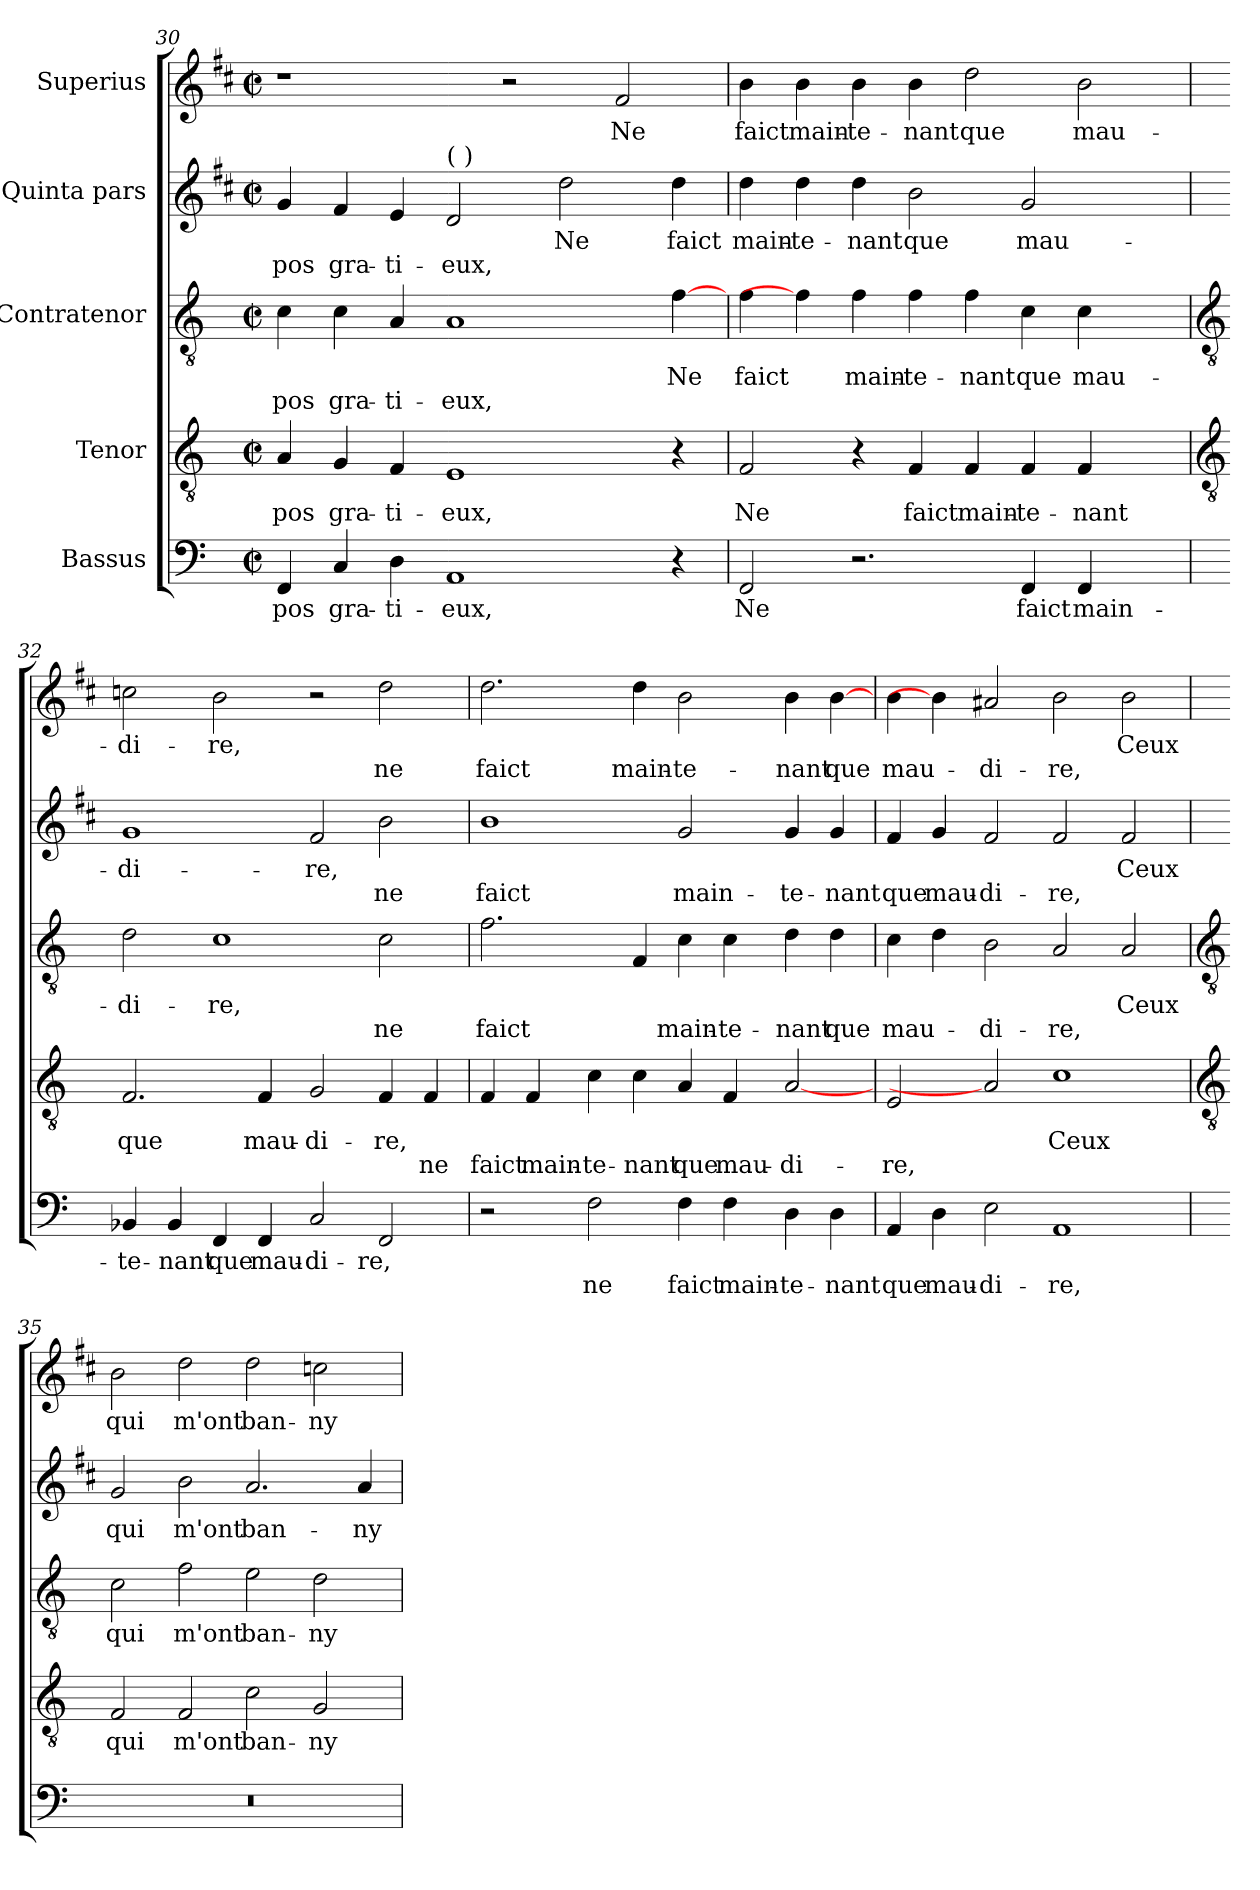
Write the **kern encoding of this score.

**kern	**text	**text	**kern	**text	**text	**kern	**text	**text	**kern	**text	**text	**kern	**text	**text
*part5	*part5	*part5	*part4	*part4	*part4	*part3	*part3	*part3	*part2	*part2	*part2	*part1	*part1	*part1
*staff5	*staff5	*staff5	*staff4	*staff4	*staff4	*staff3	*staff3	*staff3	*staff2	*staff2	*staff2	*staff1	*staff1	*staff1
*I"Bassus	*	*	*I"Tenor	*	*	*I"Contratenor	*	*	*I"Quinta pars	*	*	*I"Superius	*	*
*clefF4	*	*	*clefGv2	*	*	*clefGv2	*	*	*clefG2	*	*	*clefG2	*	*
*	*	*	*	*	*	*	*	*	*ITrd1c2	*	*	*ITrd1c2	*	*
*k[]	*	*	*k[]	*	*	*k[]	*	*	*k[]	*	*	*k[]	*	*
*C:	*	*	*C:	*	*	*C:	*	*	*C:	*	*	*C:	*	*
*M4/2	*	*	*M4/2	*	*	*M4/2	*	*	*M4/2	*	*	*M4/2	*	*
*met(c|)	*	*	*met(c|)	*	*	*met(c|)	*	*	*met(c|)	*	*	*met(c|)	*	*
=30	=30	=30	=30	=30	=30	=30	=30	=30	=30	=30	=30	=30	=30	=30
!	!LO:LY:b	!	!	!LO:LY:b	!	!	!	!LO:LY:b	!	!	!LO:LY:b	!	!	!
4FF	-pos	.	4A	-pos	.	4c	.	-pos	4f	.	-pos	1r	.	.
!	!LO:LY:b	!	!	!LO:LY:b	!	!	!	!LO:LY:b	!	!	!LO:LY:b	!	!	!
4C	gra-	.	4G	gra-	.	4c	.	gra-	4e	.	gra-	.	.	.
!	!LO:LY:b	!	!	!LO:LY:b	!	!	!	!LO:LY:b	!	!	!LO:LY:b	!	!	!
4D	-ti-	.	4F	-ti-	.	4A	.	-ti-	4d	.	-ti-	.	.	.
!	!	!	!	!	!	!	!	!	!LO:TX:a:t=(  )	!	!	!	!	!
!	!LO:LY:b	!	!	!LO:LY:b	!	!	!	!LO:LY:b	!	!	!LO:LY:b	!	!	!
1AA	-eux,	.	1E	-eux,	.	1A	.	-eux,	2c	.	-eux,	.	.	.
.	.	.	.	.	.	.	.	.	.	.	.	2r	.	.
!	!	!	!	!	!	!	!	!	!	!LO:LY:b	!	!	!	!
.	.	.	.	.	.	.	.	.	2cc	Ne	.	.	.	.
!	!	!	!	!	!	!	!	!	!	!	!	!	!LO:LY:b	!
.	.	.	.	.	.	.	.	.	.	.	.	2e	Ne	.
!	!	!	!	!	!	!	!LO:LY:b	!	!	!LO:LY:b	!	!	!	!
4r	.	.	4r	.	.	[4f	Ne	.	4cc	faict	.	.	.	.
=31	=31	=31	=31	=31	=31	=31	=31	=31	=31	=31	=31	=31	=31	=31
!	!LO:LY:b	!	!	!LO:LY:b	!	!	!LO:LY:b	!	!	!LO:LY:b	!	!	!LO:LY:b	!
2FF	Ne	.	2F	Ne	.	4f	faict	.	4cc	main-	.	4a	faict	.
!	!	!	!	!	!	!	!	!	!	!LO:LY:b	!	!	!LO:LY:b	!
.	.	.	.	.	.	4f]	.	.	4cc	-te-	.	4a	main-	.
!	!	!	!	!	!	!	!LO:LY:b	!	!	!LO:LY:b	!	!	!LO:LY:b	!
2.r	.	.	4r	.	.	4f	main-	.	4cc	-nant	.	4a	-te-	.
!	!	!	!	!LO:LY:b	!	!	!LO:LY:b	!	!	!LO:LY:b	!	!	!LO:LY:b	!
.	.	.	4F	faict	.	4f	-te-	.	2a	que	.	4a	-nant	.
!	!	!	!	!LO:LY:b	!	!	!LO:LY:b	!	!	!	!	!	!LO:LY:b	!
.	.	.	4F	main-	.	4f	-nant	.	.	.	.	2cc	que	.
!	!LO:LY:b	!	!	!LO:LY:b	!	!	!LO:LY:b	!	!	!LO:LY:b	!	!	!	!
4FF	faict	.	4F	-te-	.	4c	que	.	2f	mau-	.	.	.	.
!	!LO:LY:b	!	!	!LO:LY:b	!	!	!LO:LY:b	!	!	!	!	!	!LO:LY:b	!
4FF	main-	.	4F	-nant	.	4c	mau-	.	.	.	.	2a	mau-	.
4ryy	.	.	4ryy	.	.	4ryy	.	.	4ryy	.	.	.	.	.
!!LO:LB:g=z
=32	=32	=32	=32	=32	=32	=32	=32	=32	=32	=32	=32	=32	=32	=32
*	*	*	*clefGv2	*	*	*clefGv2	*	*	*	*	*	*	*	*
!	!LO:LY:b	!	!	!LO:LY:b	!	!	!LO:LY:b	!	!	!LO:LY:b	!	!	!LO:LY:b	!
4BB-X	-te-	.	2.F	que	.	2d	-di-	.	1f	-di-	.	2b-X	-di-	.
!	!LO:LY:b	!	!	!	!	!	!	!	!	!	!	!	!	!
4BB-	-nant	.	.	.	.	.	.	.	.	.	.	.	.	.
!	!LO:LY:b	!	!	!	!	!	!LO:LY:b	!	!	!	!	!	!LO:LY:b	!
4FF	que	.	.	.	.	1c	-re,	.	.	.	.	2a	-re,	.
!	!LO:LY:b	!	!	!LO:LY:b	!	!	!	!	!	!	!	!	!	!
4FF	mau-	.	4F	mau-	.	.	.	.	.	.	.	.	.	.
!	!LO:LY:b	!	!	!LO:LY:b	!	!	!	!	!	!LO:LY:b	!	!	!	!
2C	-di-	.	2G	-di-	.	.	.	.	2e	-re,	.	2r	.	.
!	!LO:LY:b	!	!	!LO:LY:b	!	!	!	!LO:LY:b	!	!	!LO:LY:b	!	!	!LO:LY:b
2FF	-re,	.	4F	-re,	.	2c	.	ne	2a	.	ne	2cc	.	ne
!	!	!	!	!	!LO:LY:b	!	!	!	!	!	!	!	!	!
.	.	.	4F	.	ne	.	.	.	.	.	.	.	.	.
=33	=33	=33	=33	=33	=33	=33	=33	=33	=33	=33	=33	=33	=33	=33
!	!	!	!	!	!LO:LY:b	!	!	!LO:LY:b	!	!	!LO:LY:b	!	!	!LO:LY:b
2r	.	.	4F	.	faict	2.f	.	faict	1a	.	faict	2.cc	.	faict
!	!	!	!	!	!LO:LY:b	!	!	!	!	!	!	!	!	!
.	.	.	4F	.	main-	.	.	.	.	.	.	.	.	.
!	!	!LO:LY:b	!	!	!LO:LY:b	!	!	!	!	!	!	!	!	!
2F	.	ne	4c	.	-te-	.	.	.	.	.	.	.	.	.
!	!	!	!	!	!LO:LY:b	!	!	!	!	!	!	!	!	!LO:LY:b
.	.	.	4c	.	-nant	4F	.	.	.	.	.	4cc	.	main-
!	!	!LO:LY:b	!	!	!LO:LY:b	!	!	!LO:LY:b	!	!	!LO:LY:b	!	!	!LO:LY:b
4F	.	faict	4A	.	que	4c	.	main-	2f	.	main-	2a	.	-te-
!	!	!LO:LY:b	!	!	!LO:LY:b	!	!	!LO:LY:b	!	!	!	!	!	!
4F	.	main-	4F	.	mau-	4c	.	-te-	.	.	.	.	.	.
!	!	!LO:LY:b	!	!	!LO:LY:b	!	!	!LO:LY:b	!	!	!LO:LY:b	!	!	!LO:LY:b
4D	.	-te-	[2A	.	-di-	4d	.	-nant	4f	.	-te-	4a	.	-nant
!	!	!LO:LY:b	!	!	!	!	!	!LO:LY:b	!	!	!LO:LY:b	!	!	!LO:LY:b
4D	.	-nant	.	.	.	4d	.	que	4f	.	-nant	[4a	.	que
=34	=34	=34	=34	=34	=34	=34	=34	=34	=34	=34	=34	=34	=34	=34
!	!	!LO:LY:b	!	!	!LO:LY:b	!	!	!LO:LY:b	!	!	!LO:LY:b	!	!	!LO:LY:b
4AA	.	que	2E	.	-re,	4c	.	mau-	4e	.	que	4a	.	mau-
!	!	!LO:LY:b	!	!	!	!	!	!	!	!	!LO:LY:b	!	!	!
4D	.	mau-	.	.	.	4d	.	.	4f	.	mau-	4a]	.	.
!	!	!LO:LY:b	!	!	!	!	!	!LO:LY:b	!	!	!LO:LY:b	!	!	!LO:LY:b
2E	.	-di-	2A]	.	.	2B	.	-di-	2e	.	-di-	2g#X	.	-di-
!	!	!LO:LY:b	!	!LO:LY:b	!	!	!	!LO:LY:b	!	!	!LO:LY:b	!	!	!LO:LY:b
1AA	.	-re,	1c	Ceux	.	2A	.	-re,	2e	.	-re,	2a	.	-re,
!	!	!	!	!	!	!	!LO:LY:b	!	!	!LO:LY:b	!	!	!LO:LY:b	!
.	.	.	.	.	.	2A	Ceux	.	2e	Ceux	.	2a	Ceux	.
!!LO:LB:g=z
=35	=35	=35	=35	=35	=35	=35	=35	=35	=35	=35	=35	=35	=35	=35
*	*	*	*clefGv2	*	*	*clefGv2	*	*	*	*	*	*	*	*
!	!	!	!	!LO:LY:b	!	!	!LO:LY:b	!	!	!LO:LY:b	!	!	!LO:LY:b	!
0r	.	.	2F	qui	.	2c	qui	.	2f	qui	.	2a	qui	.
!	!	!	!	!LO:LY:b	!	!	!LO:LY:b	!	!	!LO:LY:b	!	!	!LO:LY:b	!
.	.	.	2F	m'ont	.	2f	m'ont	.	2a	m'ont	.	2cc	m'ont	.
!	!	!	!	!LO:LY:b	!	!	!LO:LY:b	!	!	!LO:LY:b	!	!	!LO:LY:b	!
.	.	.	2c	ban-	.	2e	ban-	.	2.g	ban-	.	2cc	ban-	.
!	!	!	!	!LO:LY:b	!	!	!LO:LY:b	!	!	!	!	!	!LO:LY:b	!
.	.	.	2G	-ny	.	2d	-ny	.	.	.	.	2b-X	-ny	.
!	!	!	!	!	!	!	!	!	!	!LO:LY:b	!	!	!	!
.	.	.	.	.	.	.	.	.	4g	-ny	.	.	.	.
=	=	=	=	=	=	=	=	=	=	=	=	=	=	=
*-	*-	*-	*-	*-	*-	*-	*-	*-	*-	*-	*-	*-	*-	*-
